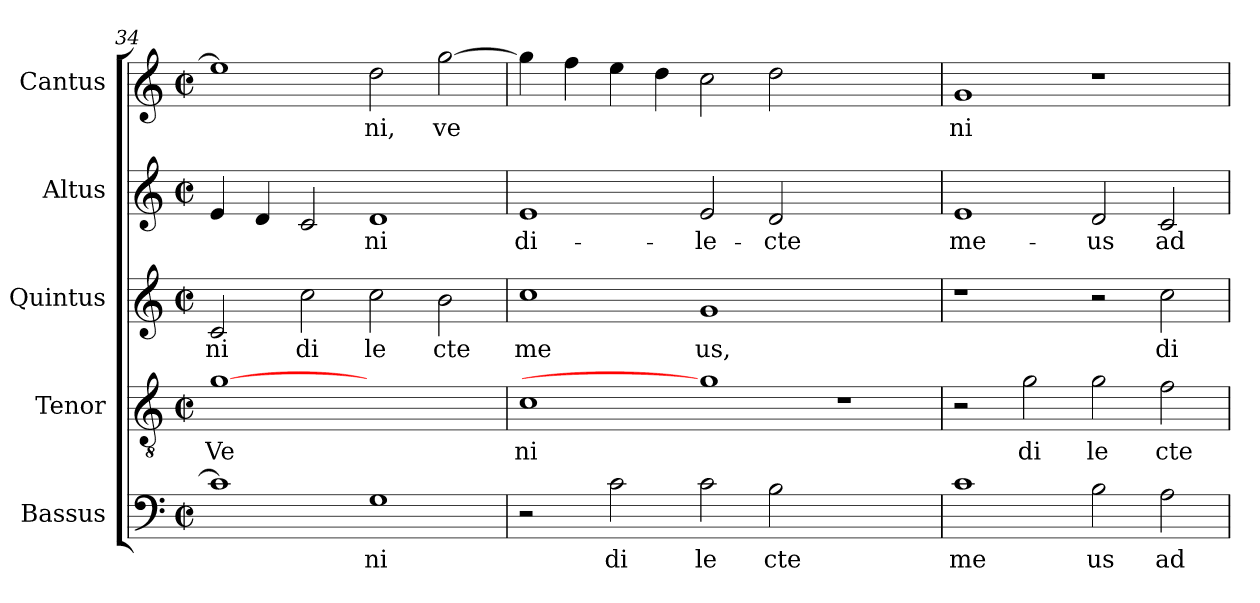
**kern	**text	**kern	**text	**kern	**text	**kern	**text	**kern	**text
*part5	*part5	*part4	*part4	*part3	*part3	*part2	*part2	*part1	*part1
*staff5	*staff5	*staff4	*staff4	*staff3	*staff3	*staff2	*staff2	*staff1	*staff1
*I"Bassus	*	*I"Tenor	*	*I"Quintus	*	*I"Altus	*	*I"Cantus	*
*clefF4	*	*clefGv2	*	*clefG2	*	*clefG2	*	*clefG2	*
*M2/2	*	*M2/2	*	*M2/2	*	*M2/2	*	*M2/2	*
*met(c|)	*	*met(c|)	*	*met(c|)	*	*met(c|)	*	*met(c|)	*
=34	=34	=34	=34	=34	=34	=34	=34	=34	=34
!	!	!	!LO:LY:b:cj	!	!LO:LY:b:cj	!	!	!	!
1c]	.	[1g	Ve	2c/	ni	4e/	.	1ee]	.
.	.	.	.	.	.	4d/	.	.	.
!	!	!	!	!	!LO:LY:b:cj	!	!	!	!
.	.	.	.	2cc\	di	2c/	.	.	.
!	!LO:LY:b:cj	!	!	!	!LO:LY:b:cj	!	!LO:LY:b:cj	!	!LO:LY:b:cj
1G	ni	1ryy	.	2cc\	le	1d	-ni	2dd\	ni,
!	!	!	!	!	!LO:LY:b:cj	!	!	!	!LO:LY:b:cj
.	.	.	.	2b\	cte	.	.	[>2gg\	ve
=35	=35	=35	=35	=35	=35	=35	=35	=35	=35
!	!	!	!LO:LY:b:cj	!	!LO:LY:b:cj	!	!LO:LY:b:cj	!	!
2r	.	1c	ni	1cc	me	1e	di-	4gg\]	.
.	.	.	.	.	.	.	.	4ff\	.
!	!LO:LY:b:cj	!	!	!	!	!	!	!	!
2c\	di	.	.	.	.	.	.	4ee\	.
.	.	.	.	.	.	.	.	4dd\	.
!	!LO:LY:b:cj	!	!	!	!LO:LY:b:cj	!	!LO:LY:b:cj	!	!
2c\	le	1g]	.	1g	us,	2e/	-le-	2cc\	.
!	!LO:LY:b:cj	!	!	!	!	!	!LO:LY:b:cj	!	!
2B\	cte	.	.	.	.	2d/	-cte	2dd\	.
1ryy	.	1r	.	1ryy	.	1ryy	.	1ryy	.
=36	=36	=36	=36	=36	=36	=36	=36	=36	=36
!	!LO:LY:b:cj	!	!	!	!	!	!LO:LY:b:cj	!	!LO:LY:b:cj
1c	me	2r	.	1r	.	1e	me-	1g	ni
!	!	!	!LO:LY:b:cj	!	!	!	!	!	!
.	.	2g\	di	.	.	.	.	.	.
!	!LO:LY:b:cj	!	!LO:LY:b:cj	!	!	!	!LO:LY:b:cj	!	!
2B\	us	2g\	le	2r	.	2d/	-us	1r	.
!	!LO:LY:b:cj	!	!LO:LY:b:cj	!	!LO:LY:b:cj	!	!LO:LY:b:cj	!	!
2A\	ad	2f\	cte	2cc\	di	2c/	ad	.	.
=	=	=	=	=	=	=	=	=	=
*-	*-	*-	*-	*-	*-	*-	*-	*-	*-
